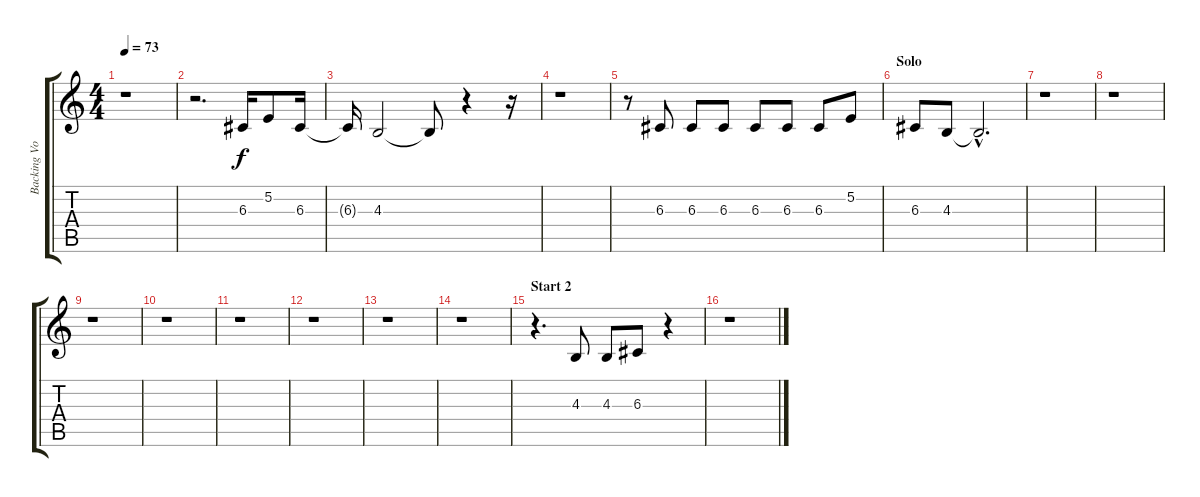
\track ("Backing Vocal" "Backing Vo") {instrument acousticgrandpiano}
\staff {score tabs}
\tuning (E4 B3 G3 D3 A2 E2) {hide}
\ts (4 4)
\tempo 73
\clef g2
\ks c
r.1{dy f} |
r.2{d} 6.3.16 5.2.8 6.3.16 |
6.3{t}.16 4.3.2 4.3{t}.8 r.4 r.16 |
r.1 |
r.8 6.3.8 6.3.8 6.3.8 6.3.8 6.3.8 6.3.8 5.2.8 |
\section ("" "Solo")
6.3.8 4.3.8 4.3{hac t}.2{d} |
r.1 |
r.1 |
r.1 |
r.1 |
r.1 |
r.1 |
r.1 |
r.1 |
\section ("" "Start 2")
r.4{d} 4.3.8 4.3.8 6.3.8 r.4 |
r.1
